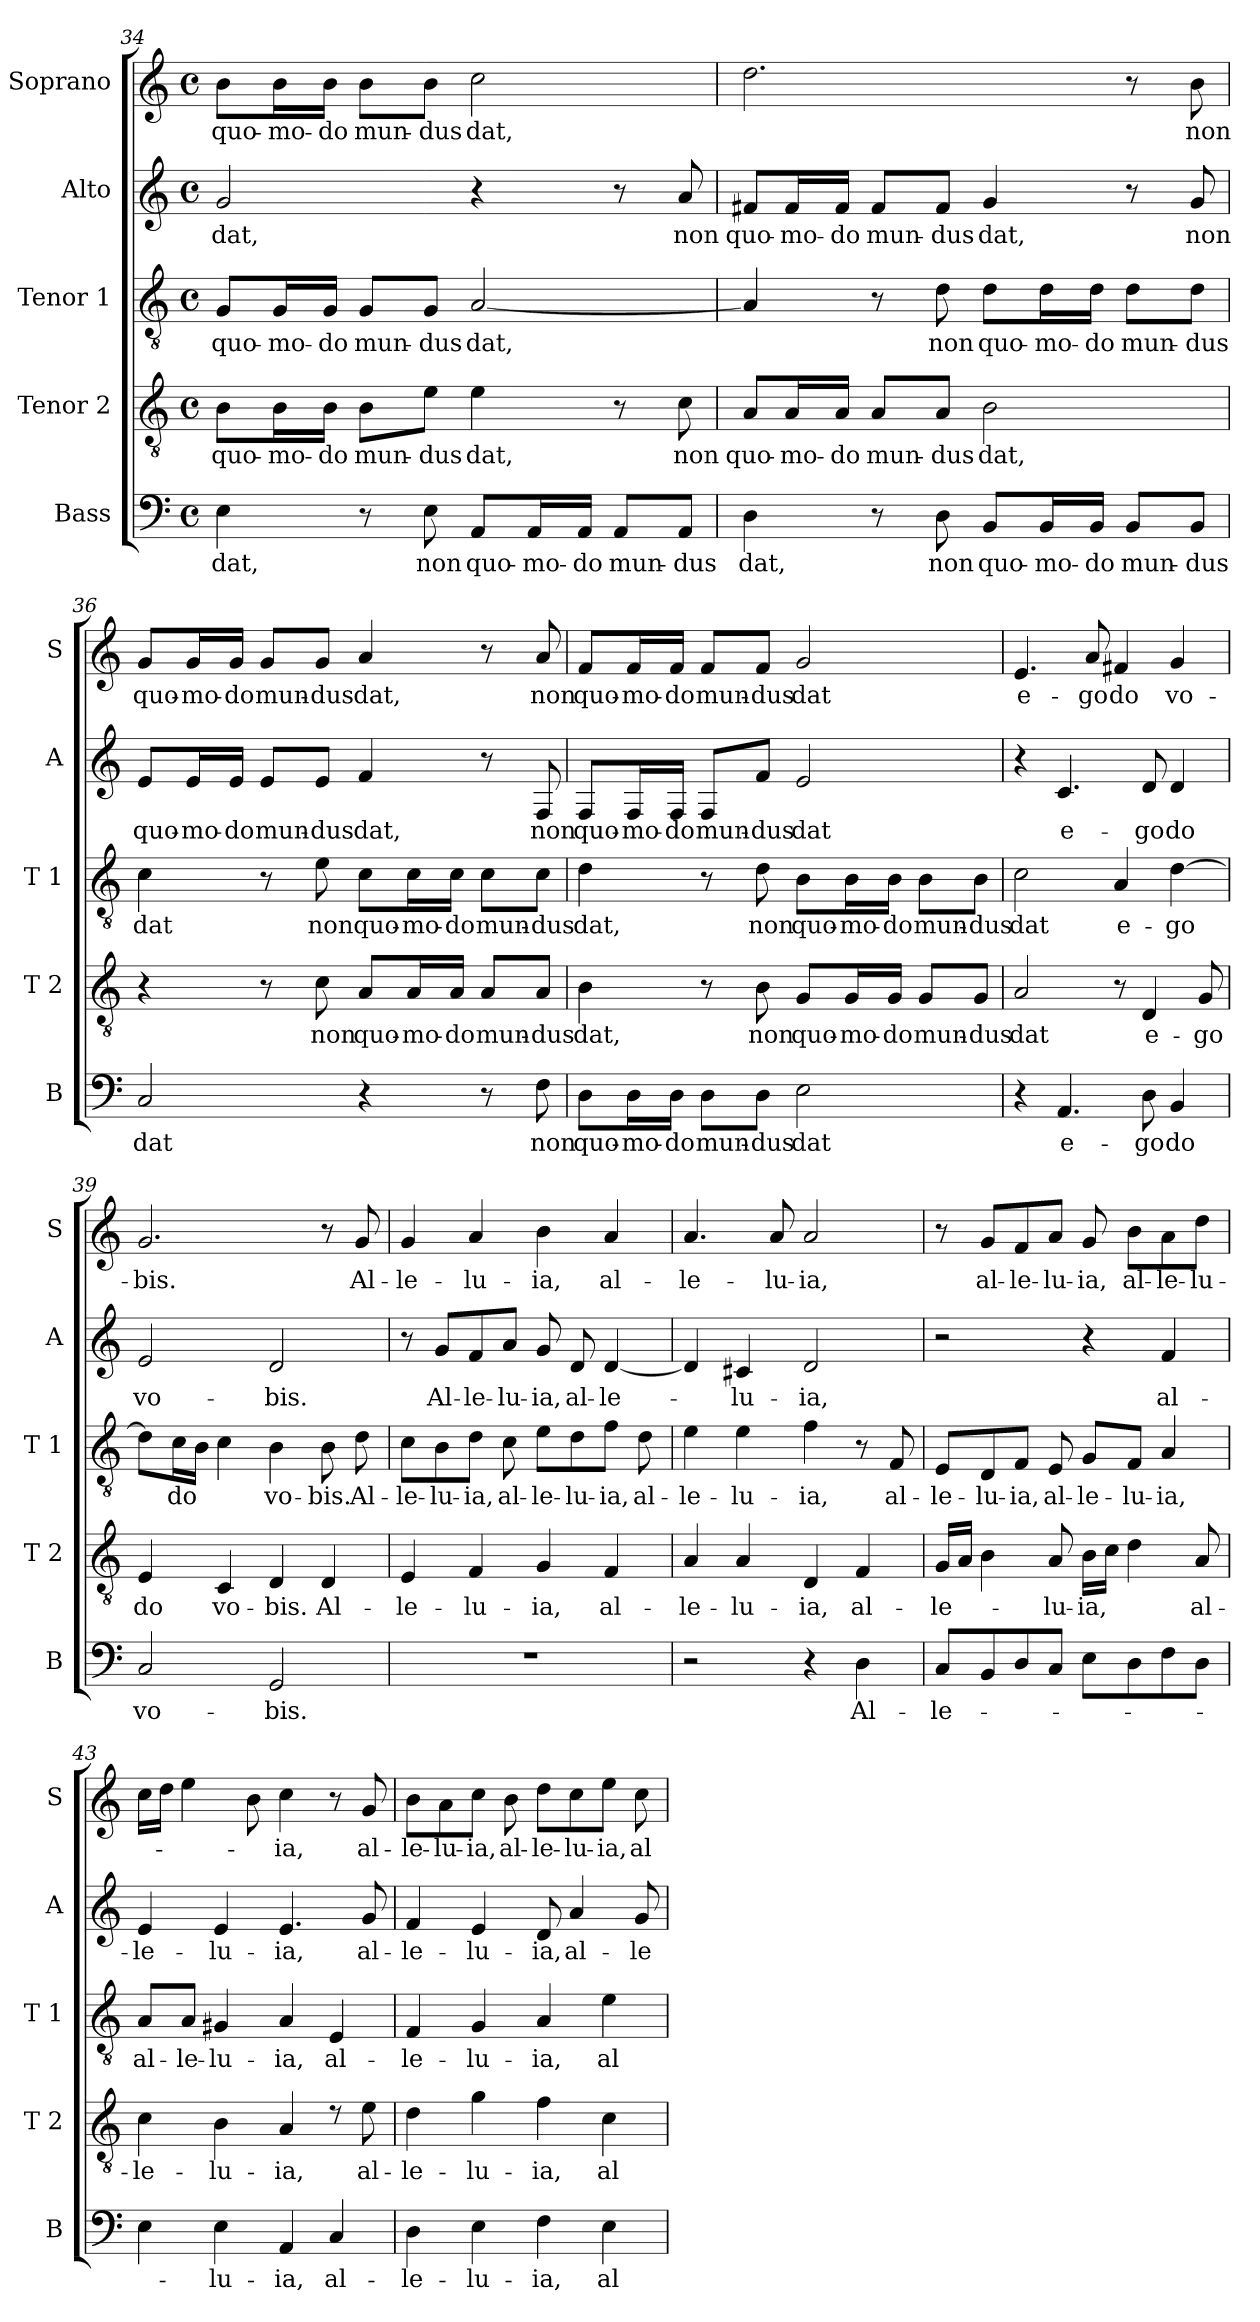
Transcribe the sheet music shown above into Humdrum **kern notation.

**kern	**text	**kern	**text	**kern	**text	**kern	**text	**kern	**text
*part5	*part5	*part4	*part4	*part3	*part3	*part2	*part2	*part1	*part1
*staff5	*staff5	*staff4	*staff4	*staff3	*staff3	*staff2	*staff2	*staff1	*staff1
*I"Bass	*	*I"Tenor 2	*	*I"Tenor 1	*	*I"Alto	*	*I"Soprano	*
*I'B	*	*I'T 2	*	*I'T 1	*	*I'A	*	*I'S	*
!!LO:PB:g=z
*clefF4	*	*clefGv2	*	*clefGv2	*	*clefG2	*	*clefG2	*
*k[]	*	*k[]	*	*k[]	*	*k[]	*	*k[]	*
*C:	*	*C:	*	*C:	*	*C:	*	*C:	*
*M4/4	*	*M4/4	*	*M4/4	*	*M4/4	*	*M4/4	*
*met(c)	*	*met(c)	*	*met(c)	*	*met(c)	*	*met(c)	*
=34	=34	=34	=34	=34	=34	=34	=34	=34	=34
4E\	dat,	8B\L	quo-	8G/L	quo-	2g/	dat,	8b\L	quo-
.	.	16B\L	-mo-	16G/L	-mo-	.	.	16b\L	-mo-
.	.	16B\JJ	-do	16G/JJ	-do	.	.	16b\JJ	-do
8r	.	8B\L	mun-	8G/L	mun-	.	.	8b\L	mun-
8E\	non	8e\J	-dus	8G/J	-dus	.	.	8b\J	-dus
8AA/L	quo-	4e\	dat,	[2A/	dat,	4r	.	2cc\	dat,
16AA/L	-mo-	.	.	.	.	.	.	.	.
16AA/JJ	-do	.	.	.	.	.	.	.	.
8AA/L	mun-	8r	.	.	.	8r	.	.	.
8AA/J	-dus	8c\	non	.	.	8a/	non	.	.
=35	=35	=35	=35	=35	=35	=35	=35	=35	=35
4D\	dat,	8A/L	quo-	4A/]	.	8f#X/L	quo-	2.dd\	.
.	.	16A/L	-mo-	.	.	16f#/L	-mo-	.	.
.	.	16A/JJ	-do	.	.	16f#/JJ	-do	.	.
8r	.	8A/L	mun-	8r	.	8f#/L	mun-	.	.
8D\	non	8A/J	-dus	8d\	non	8f#/J	-dus	.	.
8BB/L	quo-	2B\	dat,	8d\L	quo-	4g/	dat,	.	.
16BB/L	-mo-	.	.	16d\L	-mo-	.	.	.	.
16BB/JJ	-do	.	.	16d\JJ	-do	.	.	.	.
8BB/L	mun-	.	.	8d\L	mun-	8r	.	8r	.
8BB/J	-dus	.	.	8d\J	-dus	8g/	non	8b\	non
!!LO:LB:g=z
=36	=36	=36	=36	=36	=36	=36	=36	=36	=36
2C/	dat	4r	.	4c\	dat	8e/L	quo-	8g/L	quo-
.	.	.	.	.	.	16e/L	-mo-	16g/L	-mo-
.	.	.	.	.	.	16e/JJ	-do	16g/JJ	-do
.	.	8r	.	8r	.	8e/L	mun-	8g/L	mun-
.	.	8c\	non	8e\	non	8e/J	-dus	8g/J	-dus
4r	.	8A/L	quo-	8c\L	quo-	4f/	dat,	4a/	dat,
.	.	16A/L	-mo-	16c\L	-mo-	.	.	.	.
.	.	16A/JJ	-do	16c\JJ	-do	.	.	.	.
8r	.	8A/L	mun-	8c\L	mun-	8r	.	8r	.
8F\	non	8A/J	-dus	8c\J	-dus	8F/	non	8a/	non
=37	=37	=37	=37	=37	=37	=37	=37	=37	=37
8D\L	quo-	4B\	dat,	4d\	dat,	8F/L	quo-	8f/L	quo-
16D\L	-mo-	.	.	.	.	16F/L	-mo-	16f/L	-mo-
16D\JJ	-do	.	.	.	.	16F/JJ	-do	16f/JJ	-do
8D\L	mun-	8r	.	8r	.	8F/L	mun-	8f/L	mun-
8D\J	-dus	8B\	non	8d\	non	8f/J	-dus	8f/J	-dus
2E\	dat	8G/L	quo-	8B\L	quo-	2e/	dat	2g/	dat
.	.	16G/L	-mo-	16B\L	-mo-	.	.	.	.
.	.	16G/JJ	-do	16B\JJ	-do	.	.	.	.
.	.	8G/L	mun-	8B\L	mun-	.	.	.	.
.	.	8G/J	-dus	8B\J	-dus	.	.	.	.
=38	=38	=38	=38	=38	=38	=38	=38	=38	=38
4r	.	2A/	dat	2c\	dat	4r	.	4.e/	e-
4.AA/	e-	.	.	.	.	4.c/	e-	.	.
.	.	.	.	.	.	.	.	8a/	-go
.	.	8r	.	4A/	e-	.	.	4f#X/	do
8D\	-go	4D/	e-	.	.	8d/	-go	.	.
4BB/	do	.	.	[4d\	-go	4d/	do	4g/	vo-
.	.	8G/	-go	.	.	.	.	.	.
!!LO:PB:g=z
=39	=39	=39	=39	=39	=39	=39	=39	=39	=39
2C/	vo-	4E/	do	8d\L]	.	2e/	vo-	2.g/	-bis.
.	.	.	.	16c\L	do	.	.	.	.
.	.	.	.	16B\JJ	.	.	.	.	.
.	.	4C/	vo-	4c\	.	.	.	.	.
2GG/	-bis.	4D/	-bis.	4B\	vo-	2d/	-bis.	.	.
.	.	4D/	Al-	8B\	-bis.	.	.	8r	.
.	.	.	.	8d\	Al-	.	.	8g/	Al-
=40	=40	=40	=40	=40	=40	=40	=40	=40	=40
1r	.	4E/	-le-	8c\L	-le-	8r	.	4g/	-le-
.	.	.	.	8B\	-lu-	8g/L	Al-	.	.
.	.	4F/	-lu-	8d\J	-ia,	8f/	-le-	4a/	-lu-
.	.	.	.	8c\	al-	8a/J	-lu-	.	.
.	.	4G/	-ia,	8e\L	-le-	8g/	-ia,	4b\	-ia,
.	.	.	.	8d\	-lu-	8d/	al-	.	.
.	.	4F/	al-	8f\J	-ia,	[4d/	-le-	4a/	al-
.	.	.	.	8d\	al-	.	.	.	.
=41	=41	=41	=41	=41	=41	=41	=41	=41	=41
2r	.	4A/	-le-	4e\	-le-	4d/]	.	4.a/	-le-
.	.	4A/	-lu-	4e\	-lu-	4c#X/	-lu-	.	.
.	.	.	.	.	.	.	.	8a/	-lu-
4r	.	4D/	-ia,	4f\	-ia,	2d/	-ia,	2a/	-ia,
4D\	Al-	4F/	al-	8r	.	.	.	.	.
.	.	.	.	8F/	al-	.	.	.	.
=42	=42	=42	=42	=42	=42	=42	=42	=42	=42
8C/L	-le-	16G/LL	-le-	8E/L	-le-	2r	.	8r	.
.	.	16A/JJ	.	.	.	.	.	.	.
8BB/	.	4B\	.	8D/	-lu-	.	.	8g/L	al-
8D/	.	.	.	8F/J	-ia,	.	.	8f/	-le-
8C/J	.	8A/	-lu-	8E/	al-	.	.	8a/J	-lu-
8E\L	.	16B\LL	-ia,	8G/L	-le-	4r	.	8g/	-ia,
.	.	16c\JJ	.	.	.	.	.	.	.
8D\	.	4d\	.	8F/J	-lu-	.	.	8b\L	al-
8F\	.	.	.	4A/	-ia,	4f/	al-	8a\	-le-
8D\J	.	8A/	al-	.	.	.	.	8dd\J	-lu-
!!LO:LB:g=z
=43	=43	=43	=43	=43	=43	=43	=43	=43	=43
4E\	.	4c\	-le-	8A/L	al-	4e/	-le-	16cc\LL	.
.	.	.	.	.	.	.	.	16dd\JJ	.
.	.	.	.	8A/J	-le-	.	.	4ee\	.
4E\	-lu-	4B\	-lu-	4G#X/	-lu-	4e/	-lu-	.	.
.	.	.	.	.	.	.	.	8b\	.
4AA/	-ia,	4A/	-ia,	4A/	-ia,	4.e/	-ia,	4cc\	-ia,
4C/	al-	8rc	.	4E/	al-	.	.	8r	.
.	.	8e\	al-	.	.	8g/	al-	8g/	al-
=44	=44	=44	=44	=44	=44	=44	=44	=44	=44
4D\	-le-	4d\	-le-	4F/	-le-	4f/	-le-	8b\L	-le-
.	.	.	.	.	.	.	.	8a\	-lu-
4E\	-lu-	4g\	-lu-	4G/	-lu-	4e/	-lu-	8cc\J	-ia,
.	.	.	.	.	.	.	.	8b\	al-
4F\	-ia,	4f\	-ia,	4A/	-ia,	8d/	-ia,	8dd\L	-le-
.	.	.	.	.	.	4a/	al-	8cc\	-lu-
4E\	al-	4c\	al-	4e\	al-	.	.	8ee\J	-ia,
.	.	.	.	.	.	8g/	-le-	8cc\	al-
=	=	=	=	=	=	=	=	=	=
*-	*-	*-	*-	*-	*-	*-	*-	*-	*-
